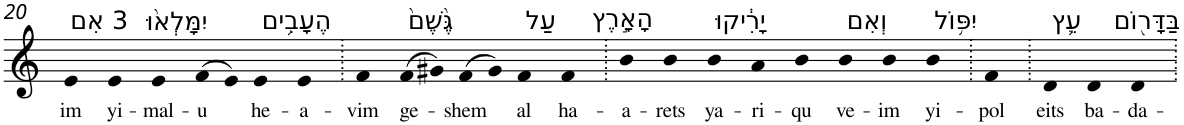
**kern	**text
*part1	*part1
*staff1	*staff1
*I"Piano	*
*I'Pno	*
!!LO:PB:g=z
*clefG2	*
*k[]	*
=20	=20
!LO:TX:a:t=3 אִם	!
!	!LO:LY:b
4e	im
!LO:TX:a:t=יִמָּלְא֨וּ	!
!	!LO:LY:b
4e	yi-
!	!LO:LY:b
4e	-mal-
!	!LO:LY:b
(>8f	-u
8e)	.
!LO:TX:a:t=הֶעָבִ֥ים	!
!	!LO:LY:b
4e	he-
!	!LO:LY:b
4e	-a-
=21.	=21.
!	!LO:LY:b
4f	-vim
!LO:TX:a:t=גֶּ֙שֶׁם֙	!
!	!LO:LY:b
(>8f	ge-
8g#X)	.
!	!LO:LY:b
(>8f	-shem
8g#)	.
!LO:TX:a:t=עַל	!
!	!LO:LY:b
4f	al
!LO:TX:a:t=הָאָ֣רֶץ	!
!	!LO:LY:b
4f	ha-
=22.	=22.
!	!LO:LY:b
4b	-a-
!	!LO:LY:b
4b	-rets
!LO:TX:a:t=יָרִ֔יקוּ	!
!	!LO:LY:b
4b	ya-
!	!LO:LY:b
4a	-ri-
!	!LO:LY:b
4b	-qu
!LO:TX:a:t=וְאִם	!
!	!LO:LY:b
4b	ve-
!	!LO:LY:b
4b	-im
!LO:TX:a:t=יִפּ֥וֹל	!
!	!LO:LY:b
4b	yi-
=23.	=23.
!	!LO:LY:b
4f	-pol
=24.	=24.
!LO:TX:a:t=עֵ֛ץ	!
!	!LO:LY:b
4d	eits
!LO:TX:a:t=בַּדָּר֖וֹם	!
!	!LO:LY:b
4d	ba-
!	!LO:LY:b
4d	-da-
=.	=.
*-	*-
